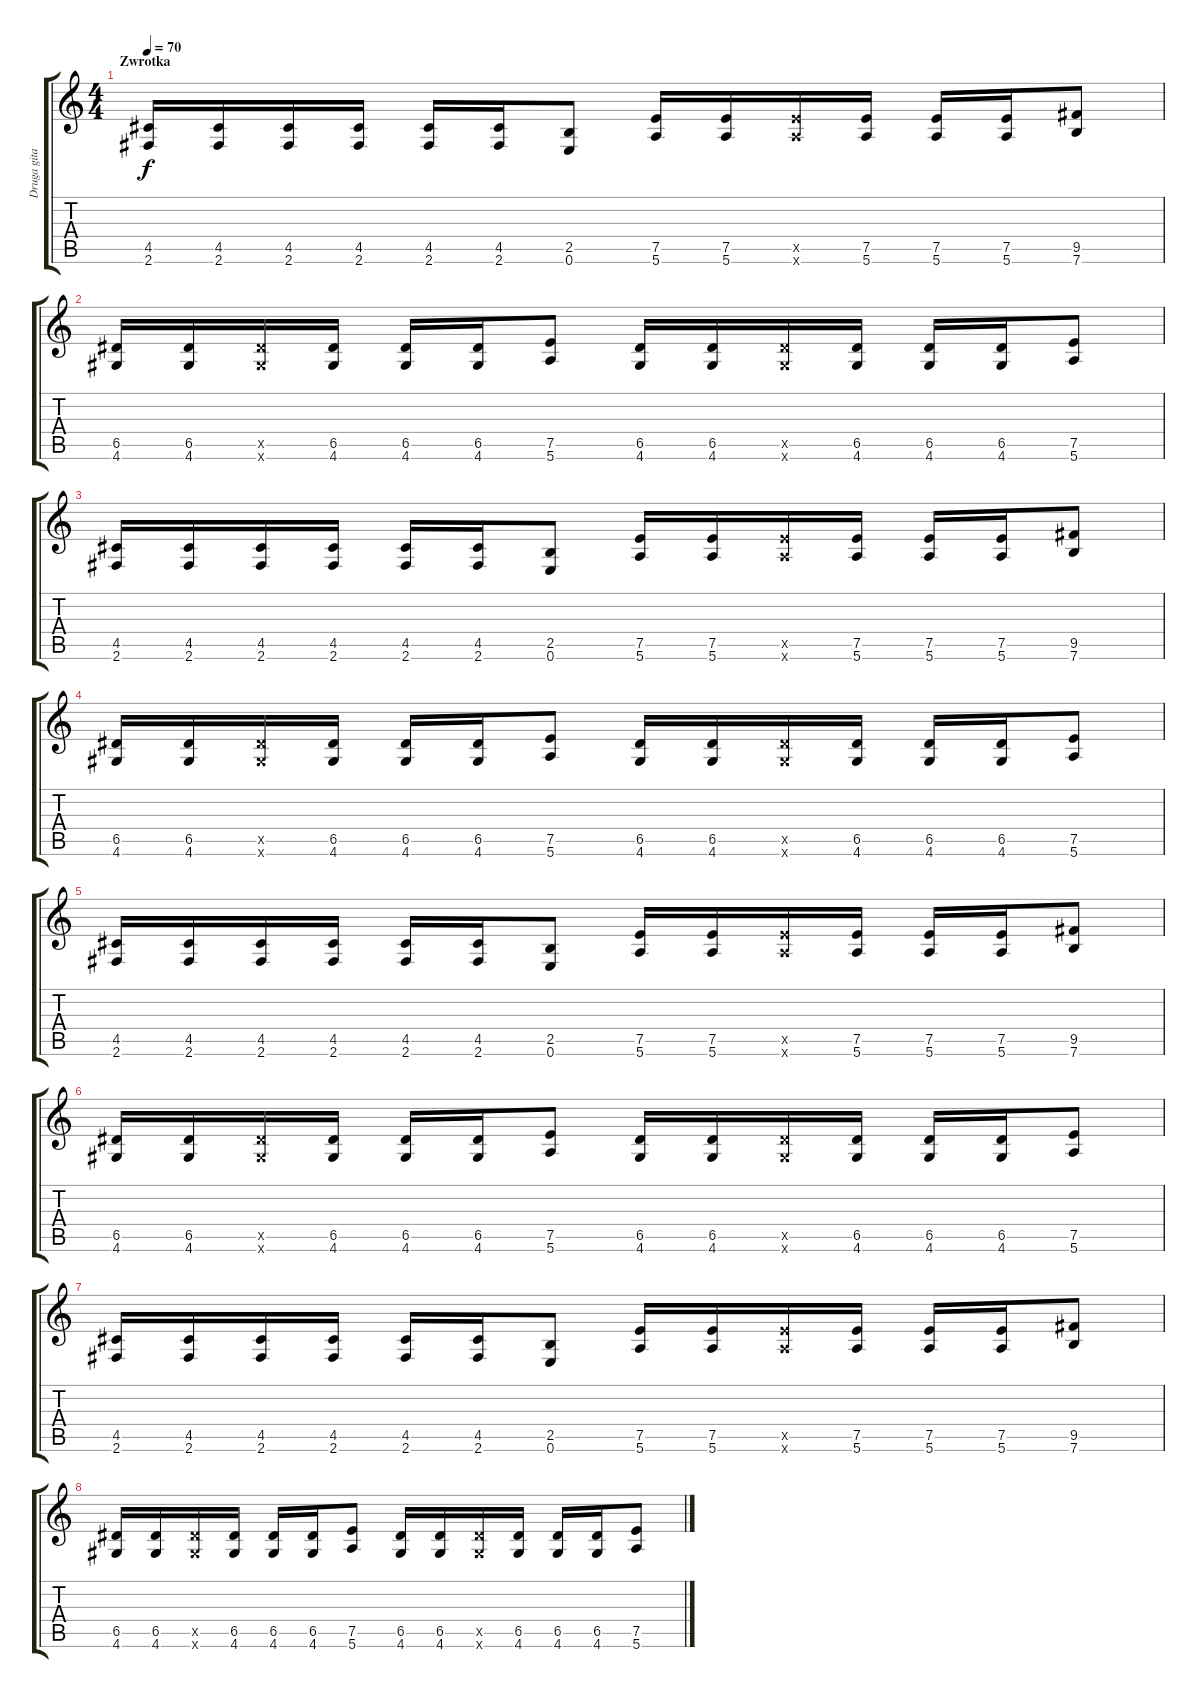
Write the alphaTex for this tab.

\track ("Druga gitarka" "Druga gita") {instrument overdrivenguitar}
\staff {score tabs}
\tuning (E4 B3 G3 D3 A2 E2) {hide}
\ts (4 4)
\section ("" "Zwrotka")
\tempo 70
\clef g2
\ks c
(4.5 2.6).16{dy f} (4.5 2.6).16 (4.5 2.6).16 (4.5 2.6).16 (4.5 2.6).16 (4.5 2.6).16 (2.5 0.6).8 (7.5 5.6).16 (7.5 5.6).16 (7.5{x} 5.6{x}).16 (7.5 5.6).16 (7.5 5.6).16 (7.5 5.6).16 (9.5 7.6).8 |
(6.5 4.6).16 (6.5 4.6).16 (6.5{x} 4.6{x}).16 (6.5 4.6).16 (6.5 4.6).16 (6.5 4.6).16 (7.5 5.6).8 (6.5 4.6).16 (6.5 4.6).16 (6.5{x} 4.6{x}).16 (6.5 4.6).16 (6.5 4.6).16 (6.5 4.6).16 (7.5 5.6).8 |
(4.5 2.6).16 (4.5 2.6).16 (4.5 2.6).16 (4.5 2.6).16 (4.5 2.6).16 (4.5 2.6).16 (2.5 0.6).8 (7.5 5.6).16 (7.5 5.6).16 (7.5{x} 5.6{x}).16 (7.5 5.6).16 (7.5 5.6).16 (7.5 5.6).16 (9.5 7.6).8 |
(6.5 4.6).16 (6.5 4.6).16 (6.5{x} 4.6{x}).16 (6.5 4.6).16 (6.5 4.6).16 (6.5 4.6).16 (7.5 5.6).8 (6.5 4.6).16 (6.5 4.6).16 (6.5{x} 4.6{x}).16 (6.5 4.6).16 (6.5 4.6).16 (6.5 4.6).16 (7.5 5.6).8 |
(4.5 2.6).16 (4.5 2.6).16 (4.5 2.6).16 (4.5 2.6).16 (4.5 2.6).16 (4.5 2.6).16 (2.5 0.6).8 (7.5 5.6).16 (7.5 5.6).16 (7.5{x} 5.6{x}).16 (7.5 5.6).16 (7.5 5.6).16 (7.5 5.6).16 (9.5 7.6).8 |
(6.5 4.6).16 (6.5 4.6).16 (6.5{x} 4.6{x}).16 (6.5 4.6).16 (6.5 4.6).16 (6.5 4.6).16 (7.5 5.6).8 (6.5 4.6).16 (6.5 4.6).16 (6.5{x} 4.6{x}).16 (6.5 4.6).16 (6.5 4.6).16 (6.5 4.6).16 (7.5 5.6).8 |
(4.5 2.6).16 (4.5 2.6).16 (4.5 2.6).16 (4.5 2.6).16 (4.5 2.6).16 (4.5 2.6).16 (2.5 0.6).8 (7.5 5.6).16 (7.5 5.6).16 (7.5{x} 5.6{x}).16 (7.5 5.6).16 (7.5 5.6).16 (7.5 5.6).16 (9.5 7.6).8 |
(6.5 4.6).16 (6.5 4.6).16 (6.5{x} 4.6{x}).16 (6.5 4.6).16 (6.5 4.6).16 (6.5 4.6).16 (7.5 5.6).8 (6.5 4.6).16 (6.5 4.6).16 (6.5{x} 4.6{x}).16 (6.5 4.6).16 (6.5 4.6).16 (6.5 4.6).16 (7.5 5.6).8
